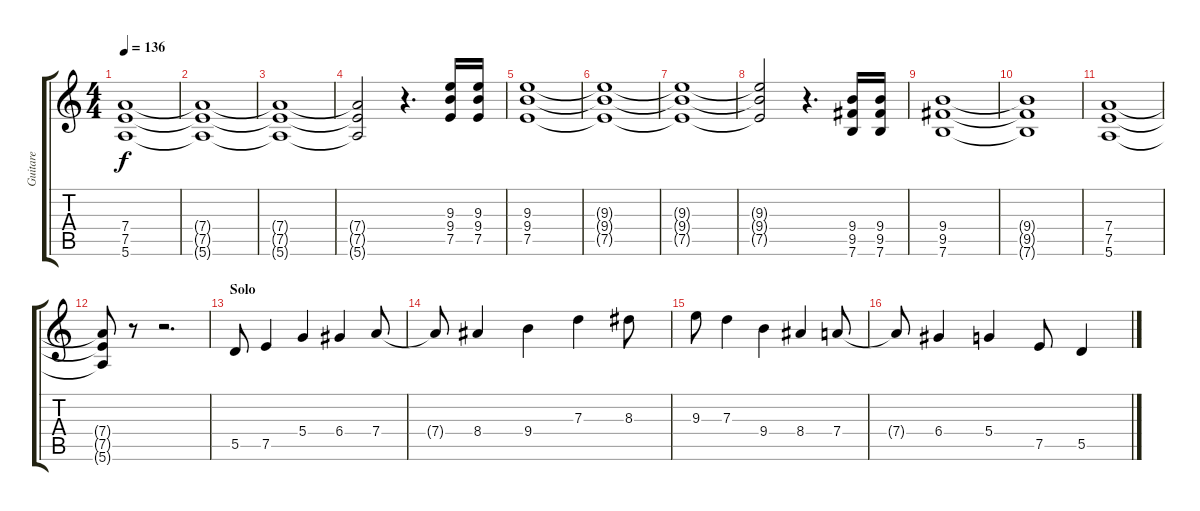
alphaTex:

\track ("Guitare" "Guitare") {instrument overdrivenguitar}
\staff {score tabs}
\tuning (E4 B3 G3 D3 A2 E2) {hide}
\ts (4 4)
\tempo 136
\clef g2
\ks c
(7.4 7.5 5.6).1{dy f} |
(7.4{t} 7.5{t} 5.6{t}).1 |
(7.4{t} 7.5{t} 5.6{t}).1 |
(7.4{t} 7.5{t} 5.6{t}).2 r.4{d} (9.3 9.4 7.5).16 (9.3 9.4 7.5).16 |
(9.3 9.4 7.5).1 |
(9.3{t} 9.4{t} 7.5{t}).1 |
(9.3{t} 9.4{t} 7.5{t}).1 |
(9.3{t} 9.4{t} 7.5{t}).2 r.4{d} (9.4 9.5 7.6).16 (9.4 9.5 7.6).16 |
(9.4 9.5 7.6).1 |
(9.4{t} 9.5{t} 7.6{t}).1 |
(7.4 7.5 5.6).1 |
(7.4{t} 7.5{t} 5.6{t}).8 r.8 r.2{d} |
\section ("" "Solo")
5.5.8 7.5.4 5.4.4 6.4.4 7.4.8 |
7.4{t}.8 8.4.4 9.4.4 7.3.4 8.3.8 |
9.3.8 7.3.4 9.4.4 8.4.4 7.4.8 |
7.4{t}.8 6.4.4 5.4.4 7.5.8 5.5.4
